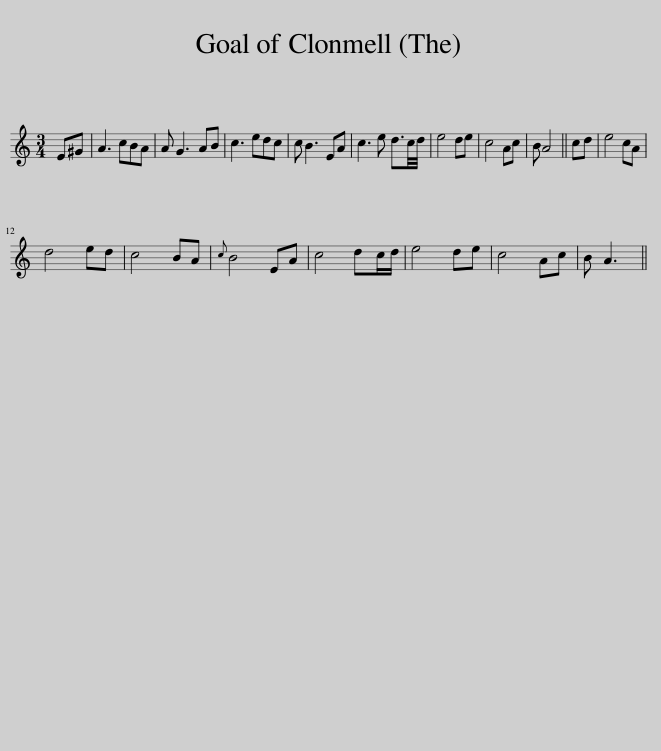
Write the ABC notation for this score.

X:1
L:1/8
M:3/4
I:linebreak $
K:C
V:1 treble
V:1
 E^G | A3 cBA | A G3 AB | c3 edc | c B3 EA | %5
 c3 e d3/2c/4d/4 | e4 de | c4 Ac | B A4 || cd | %10
 e4 cA |$ d4 ed | c4 BA |{c} B4 EA | c4 dc/d/ | %15
 e4 de | c4 Ac | B A3 || %18
